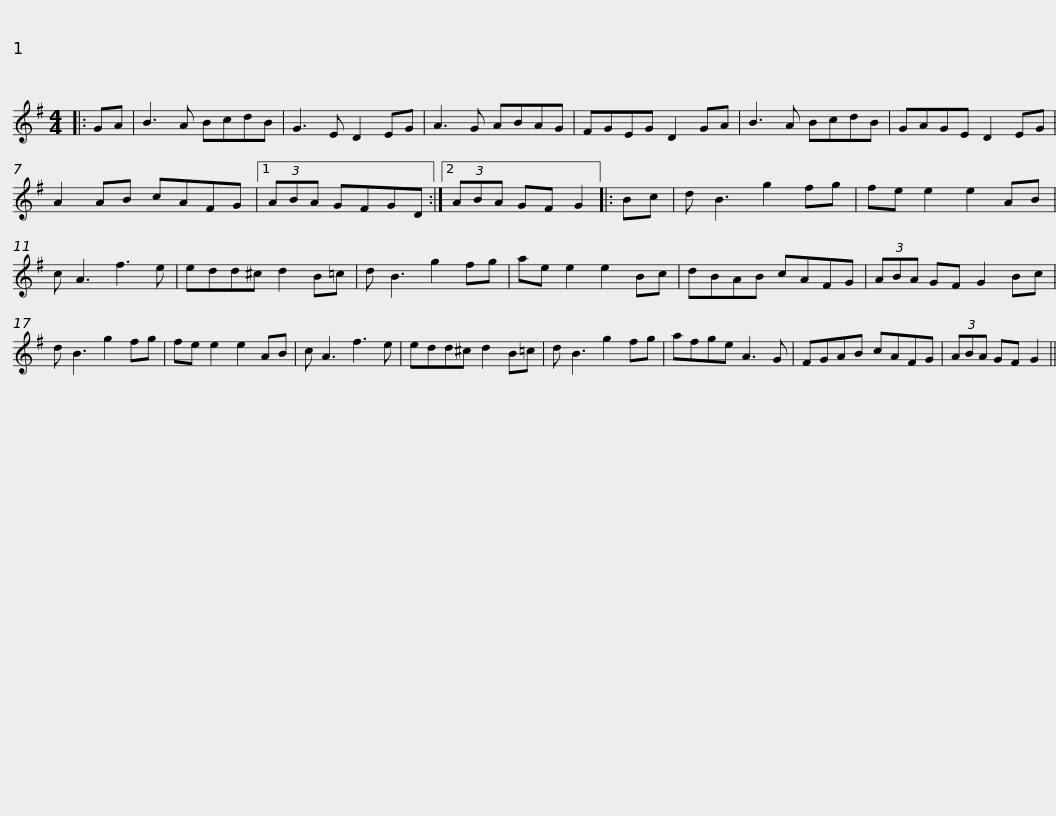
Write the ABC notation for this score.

X:1
L:1/8
M:4/4
I:linebreak $
K:G
V:1 treble
V:1
|: GA | B3 A BcdB | G3 E D2 EG | A3 G ABAG | FGEG D2 GA | %5
 B3 A BcdB | GAGE D2 EG |$ A2 AB cAFG |1 (3ABA GFGD :|2 (3ABA GF G2 |: %10
 Bc | d B3 g2 fg | fe e2 e2 AB | c A3 f3 e |$ edd^c d2 B=c | %15
 d B3 g2 fg | ae e2 e2 Bc | dBAB cAFG | (3ABA GF G2 Bc | d B3 g2 fg |$ %20
 fe e2 e2 AB | c A3 f3 e | edd^c d2 B=c | d B3 g2 fg | afge A3 G | %25
 FGAB cAFG |$ (3ABA GF G2 || %27
